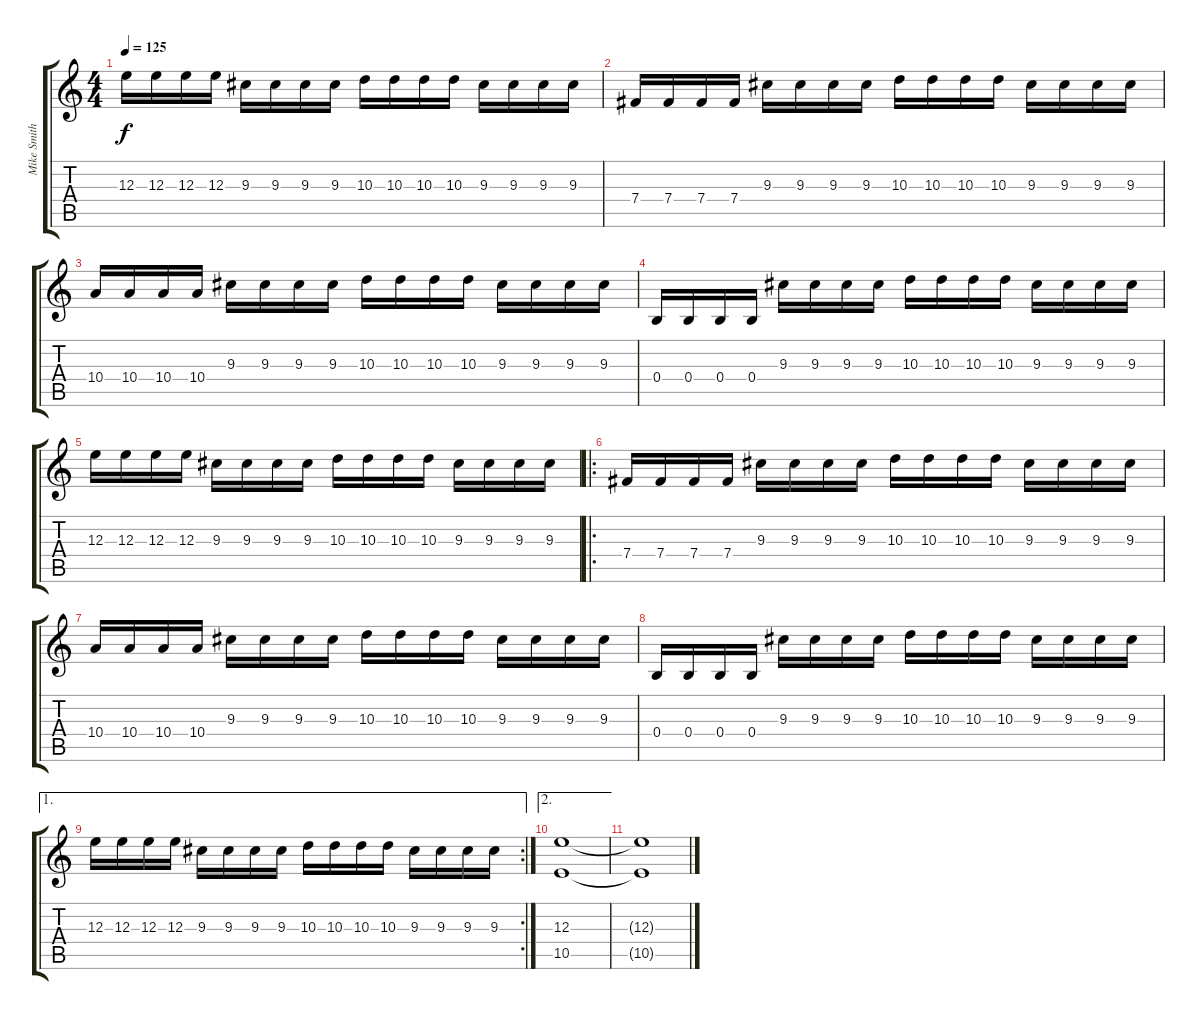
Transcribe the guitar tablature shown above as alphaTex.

\track ("Mike Smith Lead" "Mike Smith") {instrument distortionguitar}
\staff {score tabs}
\tuning (Db4 Ab3 E3 B2 Gb2 B1) {hide}
\ts (4 4)
\tempo 125
\clef g2
\ks c
12.3.16{dy f} 12.3.16 12.3.16 12.3.16 9.3.16 9.3.16 9.3.16 9.3.16 10.3.16 10.3.16 10.3.16 10.3.16 9.3.16 9.3.16 9.3.16 9.3.16 |
7.4.16 7.4.16 7.4.16 7.4.16 9.3.16 9.3.16 9.3.16 9.3.16 10.3.16 10.3.16 10.3.16 10.3.16 9.3.16 9.3.16 9.3.16 9.3.16 |
10.4.16 10.4.16 10.4.16 10.4.16 9.3.16 9.3.16 9.3.16 9.3.16 10.3.16 10.3.16 10.3.16 10.3.16 9.3.16 9.3.16 9.3.16 9.3.16 |
0.4.16 0.4.16 0.4.16 0.4.16 9.3.16 9.3.16 9.3.16 9.3.16 10.3.16 10.3.16 10.3.16 10.3.16 9.3.16 9.3.16 9.3.16 9.3.16 |
12.3.16 12.3.16 12.3.16 12.3.16 9.3.16 9.3.16 9.3.16 9.3.16 10.3.16 10.3.16 10.3.16 10.3.16 9.3.16 9.3.16 9.3.16 9.3.16 |
\ro
7.4.16 7.4.16 7.4.16 7.4.16 9.3.16 9.3.16 9.3.16 9.3.16 10.3.16 10.3.16 10.3.16 10.3.16 9.3.16 9.3.16 9.3.16 9.3.16 |
10.4.16 10.4.16 10.4.16 10.4.16 9.3.16 9.3.16 9.3.16 9.3.16 10.3.16 10.3.16 10.3.16 10.3.16 9.3.16 9.3.16 9.3.16 9.3.16 |
0.4.16 0.4.16 0.4.16 0.4.16 9.3.16 9.3.16 9.3.16 9.3.16 10.3.16 10.3.16 10.3.16 10.3.16 9.3.16 9.3.16 9.3.16 9.3.16 |
\ae 1
\rc 2
12.3.16 12.3.16 12.3.16 12.3.16 9.3.16 9.3.16 9.3.16 9.3.16 10.3.16 10.3.16 10.3.16 10.3.16 9.3.16 9.3.16 9.3.16 9.3.16 |
\ae 2
(12.3 10.5).1 |
(12.3{t} 10.5{t}).1
